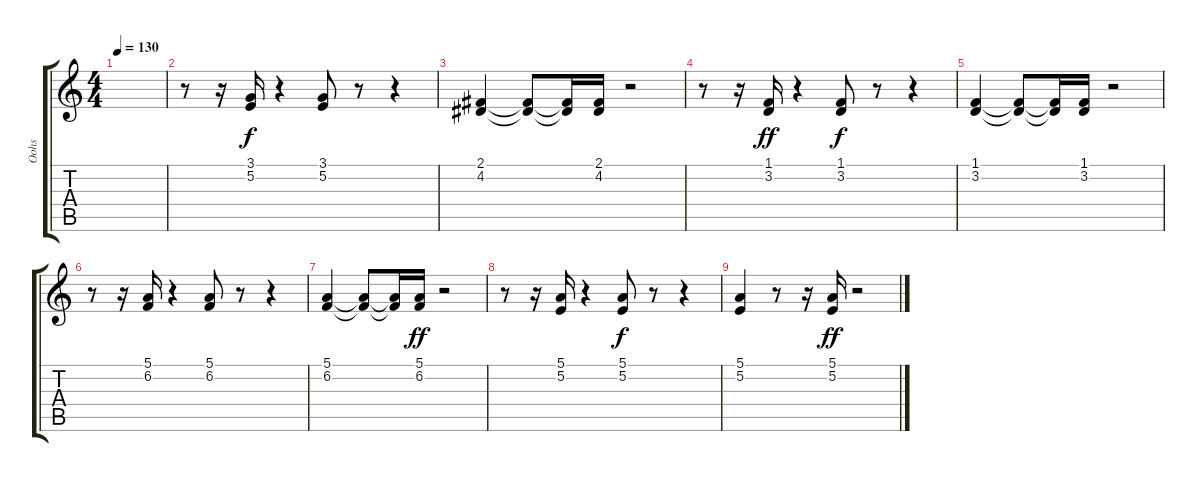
\track ("Oohs" "Oohs") {instrument voiceoohs}
\staff {score tabs}
\tuning (E4 B3 G3 D3 A2 E2) {hide}
\ts (4 4)
\tempo 130
\clef g2
\ks c
|
r.8 r.16 (3.1 5.2).16 r.4 (3.1 5.2).8{dy f} r.8 r.4 |
(2.1 4.2).4 (2.1{t} 4.2{t}).8 (2.1{t} 4.2{t}).16 (2.1 4.2).16 r.2 |
r.8 r.16 (1.1 3.2).16{dy ff} r.4 (1.1 3.2).8{dy f} r.8 r.4 |
(1.1 3.2).4 (1.1{t} 3.2{t}).8 (1.1{t} 3.2{t}).16 (1.1 3.2).16 r.2 |
r.8 r.16 (5.1 6.2).16 r.4 (5.1 6.2).8 r.8 r.4 |
(5.1 6.2).4 (5.1{t} 6.2{t}).8 (5.1{t} 6.2{t}).16 (5.1 6.2).16{dy ff} r.2 |
r.8 r.16 (5.1 5.2).16 r.4 (5.1 5.2).8{dy f} r.8 r.4 |
(5.1 5.2).4 r.8 r.16 (5.1 5.2).16{dy ff} r.2
